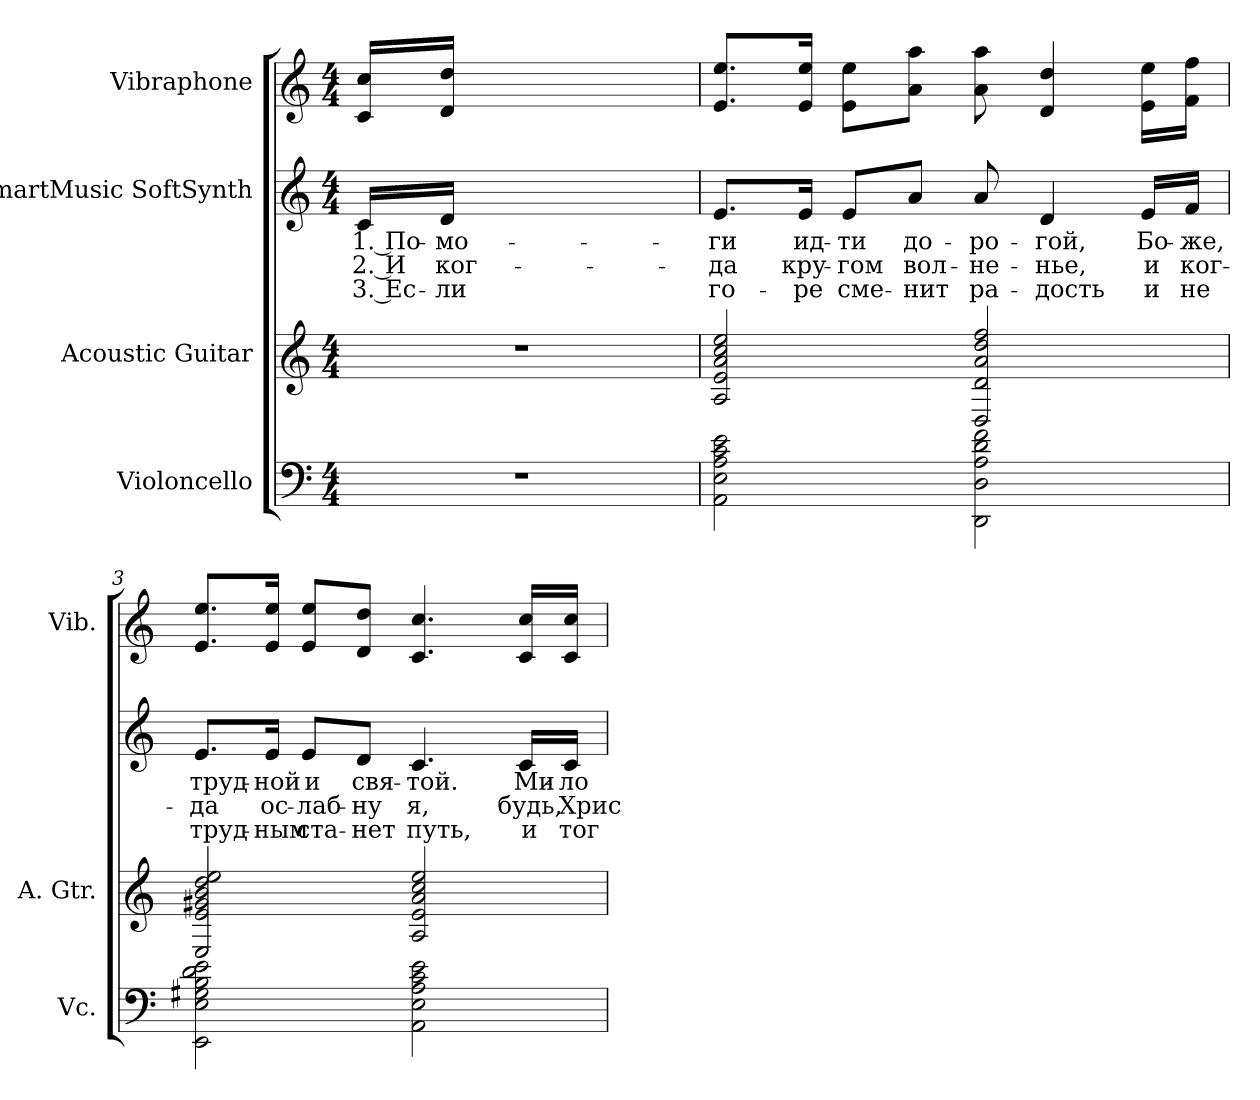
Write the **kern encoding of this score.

**kern	**kern	**kern	**text	**text	**text	**kern
*part4	*part3	*part2	*part2	*part2	*part2	*part1
*staff4	*staff3	*staff2	*staff2	*staff2	*staff2	*staff1
*I"Violoncello	*I"Acoustic Guitar	*I"SmartMusic SoftSynth	*	*	*	*I"Vibraphone
*I'Vc.	*I'A. Gtr.	*	*	*	*	*I'Vib.
!!LO:PB:g=z
*clefF4	*clefG2	*clefG2	*	*	*	*clefG2
*	*ITrd7c12	*	*	*	*	*
*k[]	*k[]	*k[]	*	*	*	*k[]
*a:	*a:	*a:	*	*	*	*a:
*M4/4	*M4/4	*M4/4	*	*	*	*M4/4
*MM86	*MM86	*MM86	*	*	*	*MM86
=1	=1	=1	=1	=1	=1	=1
!LO:N:vis=1	!LO:N:vis=1	!	!	!	!	!
!	!	!	!LO:LY:b:color=#000000	!LO:LY:b:color=#000000	!LO:LY:b:color=#000000	!
1r	1r	16ci/LL	1. По-	2. И	3. Ес-	16ci/ 16cci/LL
!	!	!	!LO:LY:b:color=#000000	!LO:LY:b:color=#000000	!LO:LY:b:color=#000000	!
.	.	16di/JJ	-мо-	ког-	-ли	16di/ 16ddi/JJ
.	.	2..ryy	.	.	.	2..ryy
=2	=2	=2	=2	=2	=2	=2
!	!	!	!LO:LY:b:color=#000000	!LO:LY:b:color=#000000	!LO:LY:b:color=#000000	!
2AAi\ 2Ei 2Ai 2ci 2ei	2AAi/ 2Ei 2Ai 2ci 2ei	8.ei/L	-ги	-да	го-	8.ei/ 8.eei/L
!	!	!	!LO:LY:b:color=#000000	!LO:LY:b:color=#000000	!LO:LY:b:color=#000000	!
.	.	16ei/Jk	ид-	кру-	-ре	16ei/ 16eei/Jk
!	!	!	!LO:LY:b:color=#000000	!LO:LY:b:color=#000000	!LO:LY:b:color=#000000	!
.	.	8ei/L	-ти	-гом	сме-	8ei\ 8eei\L
!	!	!	!LO:LY:b:color=#000000	!LO:LY:b:color=#000000	!LO:LY:b:color=#000000	!
.	.	8ai/J	до-	вол-	-нит	8ai\ 8aai\J
!	!	!	!LO:LY:b:color=#000000	!LO:LY:b:color=#000000	!LO:LY:b:color=#000000	!
2DDi\ 2Di 2Ai 2di 2fi	2DDi/ 2Di 2Ai 2di 2fi	8ai/	-ро-	-не-	ра-	8ai\ 8aai
!	!	!	!LO:LY:b:color=#000000	!LO:LY:b:color=#000000	!LO:LY:b:color=#000000	!
.	.	4di/	-гой,	-нье,	-дость	4di/ 4ddi
!	!	!	!LO:LY:b:color=#000000	!LO:LY:b:color=#000000	!LO:LY:b:color=#000000	!
.	.	16ei/LL	Бо-	и	и	16ei\ 16eei\LL
!	!	!	!LO:LY:b:color=#000000	!LO:LY:b:color=#000000	!LO:LY:b:color=#000000	!
.	.	16fi/JJ	-же,	ког-	не	16fi\ 16ffi\JJ
!!LO:LB:g=z
=3	=3	=3	=3	=3	=3	=3
!	!	!	!LO:LY:b:color=#000000	!LO:LY:b:color=#000000	!LO:LY:b:color=#000000	!
2EEi\ 2Ei 2G#Xi 2Bi 2di 2ei	2EEi/ 2Ei 2G#Xi 2Bi 2di 2ei	8.ei/L	труд-	-да	труд-	8.ei/ 8.eei/L
!	!	!	!LO:LY:b:color=#000000	!LO:LY:b:color=#000000	!LO:LY:b:color=#000000	!
.	.	16ei/Jk	-ной	ос-	-ным	16ei/ 16eei/Jk
!	!	!	!LO:LY:b:color=#000000	!LO:LY:b:color=#000000	!LO:LY:b:color=#000000	!
.	.	8ei/L	и	-лаб-	ста-	8ei/ 8eei/L
!	!	!	!LO:LY:b:color=#000000	!LO:LY:b:color=#000000	!LO:LY:b:color=#000000	!
.	.	8di/J	свя-	-ну	-нет	8di/ 8ddi/J
!	!	!	!LO:LY:b:color=#000000	!LO:LY:b:color=#000000	!LO:LY:b:color=#000000	!
2AAi\ 2Ei 2Ai 2ci 2ei	2AAi/ 2Ei 2Ai 2ci 2ei	4.ci/	-той.	я,	путь,	4.ci/ 4.cci
!	!	!	!LO:LY:b:color=#000000	!LO:LY:b:color=#000000	!LO:LY:b:color=#000000	!
.	.	16ci/LL	Ми-	будь,	и	16ci/ 16cci/LL
!	!	!	!LO:LY:b:color=#000000	!LO:LY:b:color=#000000	!LO:LY:b:color=#000000	!
.	.	16ci/JJ	-ло-	Хрис-	тог-	16ci/ 16cci/JJ
=	=	=	=	=	=	=
*-	*-	*-	*-	*-	*-	*-
